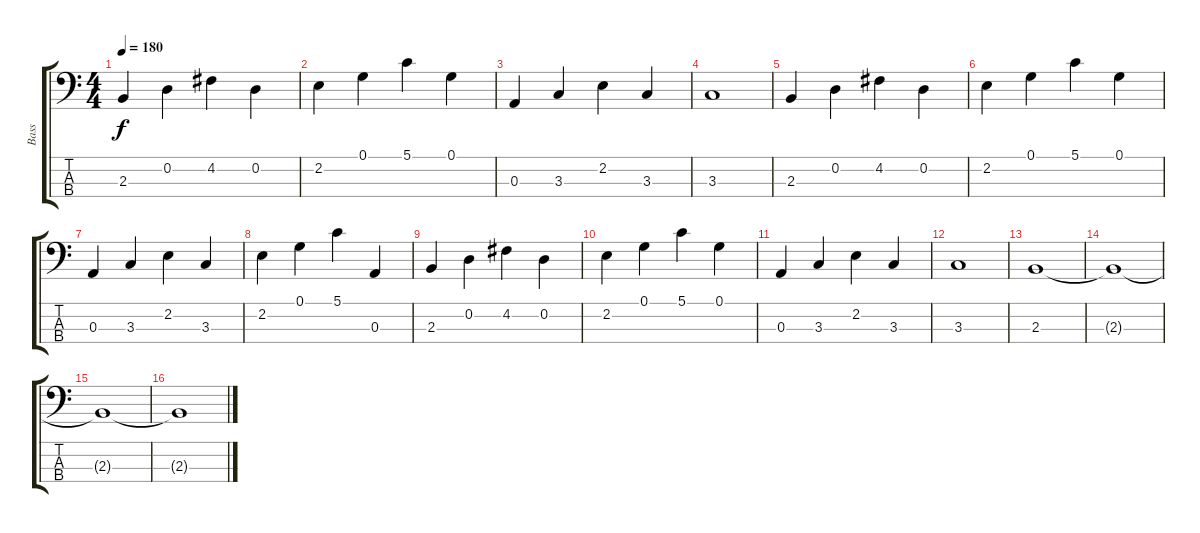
\track ("Bass" "Bass") {instrument electricbassfinger}
\staff {score tabs}
\tuning (G2 D2 A1 E1) {hide}
\ts (4 4)
\tempo 180
\clef f4
\ks c
2.3.4{dy f} 0.2.4 4.2.4 0.2.4 |
2.2.4 0.1.4 5.1.4 0.1.4 |
0.3.4 3.3.4 2.2.4 3.3.4 |
3.3.1 |
2.3.4 0.2.4 4.2.4 0.2.4 |
2.2.4 0.1.4 5.1.4 0.1.4 |
0.3.4 3.3.4 2.2.4 3.3.4 |
2.2.4 0.1.4 5.1.4 0.3.4 |
2.3.4 0.2.4 4.2.4 0.2.4 |
2.2.4 0.1.4 5.1.4 0.1.4 |
0.3.4 3.3.4 2.2.4 3.3.4 |
3.3.1 |
2.3.1 |
2.3{t}.1 |
2.3{t}.1 |
2.3{t}.1
